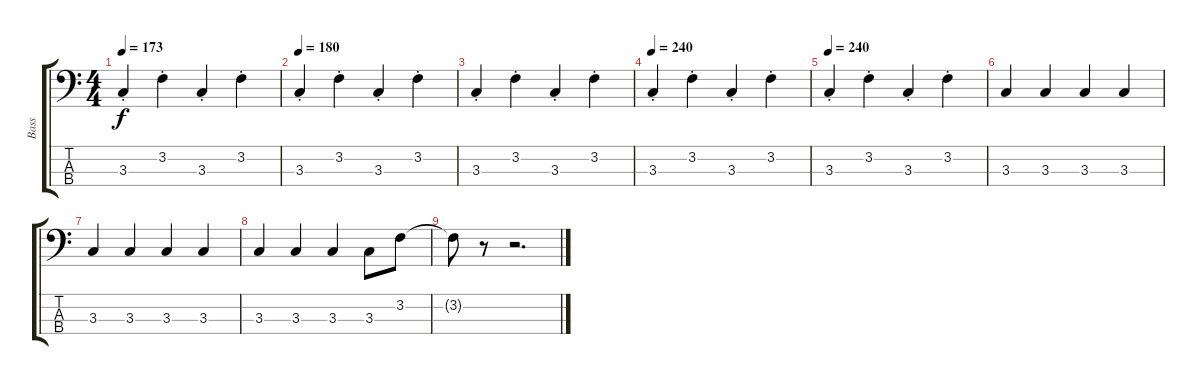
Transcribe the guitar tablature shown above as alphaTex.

\track ("Bass" "Bass") {instrument electricbassfinger}
\staff {score tabs}
\tuning (G2 D2 A1 E1) {hide}
\ts (4 4)
\tempo 173
\clef f4
\ks c
3.3{st}.4{dy f} 3.2{st}.4 3.3{st}.4 3.2{st}.4 |
\tempo 180
3.3{st}.4 3.2{st}.4 3.3{st}.4 3.2{st}.4 |
3.3{st}.4 3.2{st}.4 3.3{st}.4 3.2{st}.4 |
\tempo 240
3.3{st}.4 3.2{st}.4 3.3{st}.4 3.2{st}.4 |
\tempo 240
3.3{st}.4 3.2{st}.4 3.3{st}.4 3.2{st}.4 |
3.3.4 3.3.4 3.3.4 3.3.4 |
3.3.4 3.3.4 3.3.4 3.3.4 |
3.3.4 3.3.4 3.3.4 3.3.8 3.2.8 |
3.2{t}.8 r.8 r.2{d}
